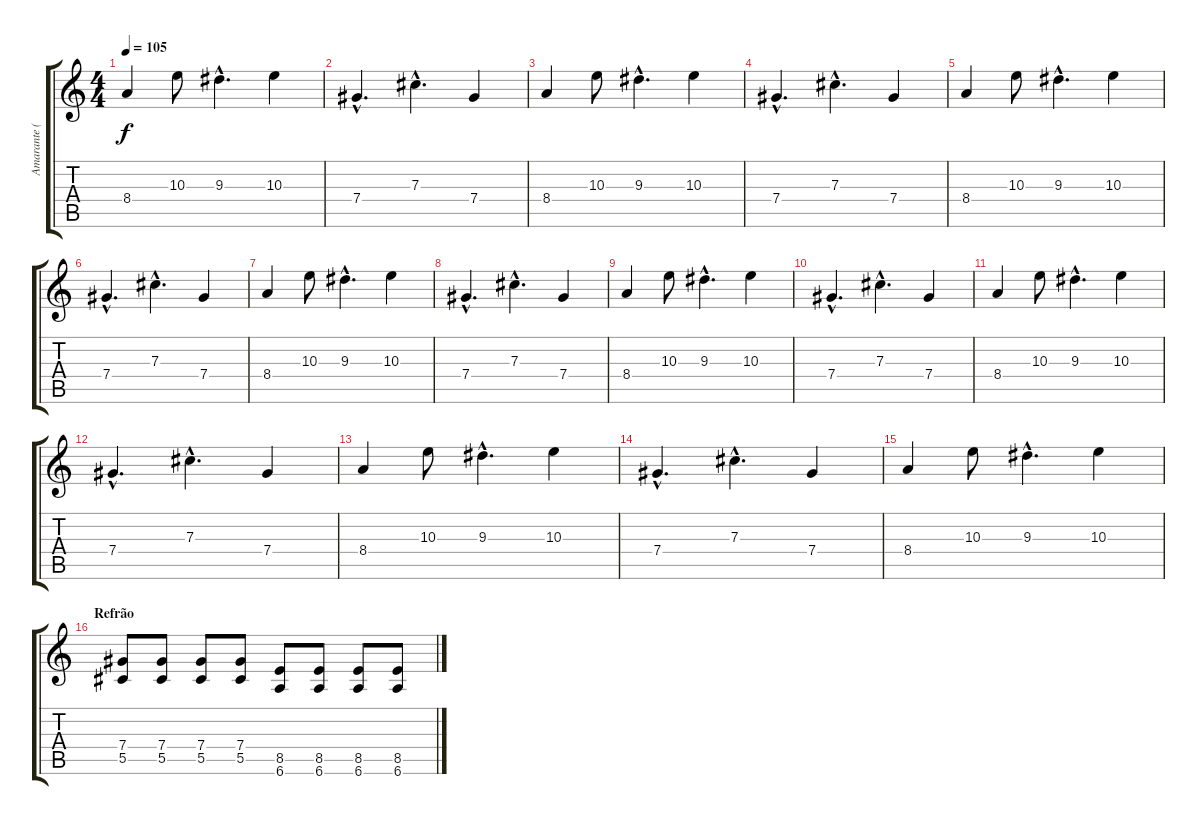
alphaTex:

\track ("Amarante (Guitar)" "Amarante (") {instrument electricguitarjazz}
\staff {score tabs}
\tuning (Eb4 Bb3 Gb3 Db3 Ab2 Eb2) {hide}
\ts (4 4)
\tempo 105
\clef g2
\ks c
8.4.4{dy f} 10.3.8 9.3{hac}.4{d} 10.3.4 |
7.4{hac}.4{d} 7.3{hac}.4{d} 7.4.4 |
8.4.4 10.3.8 9.3{hac}.4{d} 10.3.4 |
7.4{hac}.4{d} 7.3{hac}.4{d} 7.4.4 |
8.4.4 10.3.8 9.3{hac}.4{d} 10.3.4 |
7.4{hac}.4{d} 7.3{hac}.4{d} 7.4.4 |
8.4.4 10.3.8 9.3{hac}.4{d} 10.3.4 |
7.4{hac}.4{d} 7.3{hac}.4{d} 7.4.4 |
8.4.4 10.3.8 9.3{hac}.4{d} 10.3.4 |
7.4{hac}.4{d} 7.3{hac}.4{d} 7.4.4 |
8.4.4 10.3.8 9.3{hac}.4{d} 10.3.4 |
7.4{hac}.4{d} 7.3{hac}.4{d} 7.4.4 |
8.4.4 10.3.8 9.3{hac}.4{d} 10.3.4 |
7.4{hac}.4{d} 7.3{hac}.4{d} 7.4.4 |
8.4.4 10.3.8 9.3{hac}.4{d} 10.3.4 |
\section ("" "Refrão")
(7.4 5.5).8{instrument distortionguitar} (7.4 5.5).8 (7.4 5.5).8 (7.4 5.5).8 (8.5 6.6).8 (8.5 6.6).8 (8.5 6.6).8 (8.5 6.6).8
